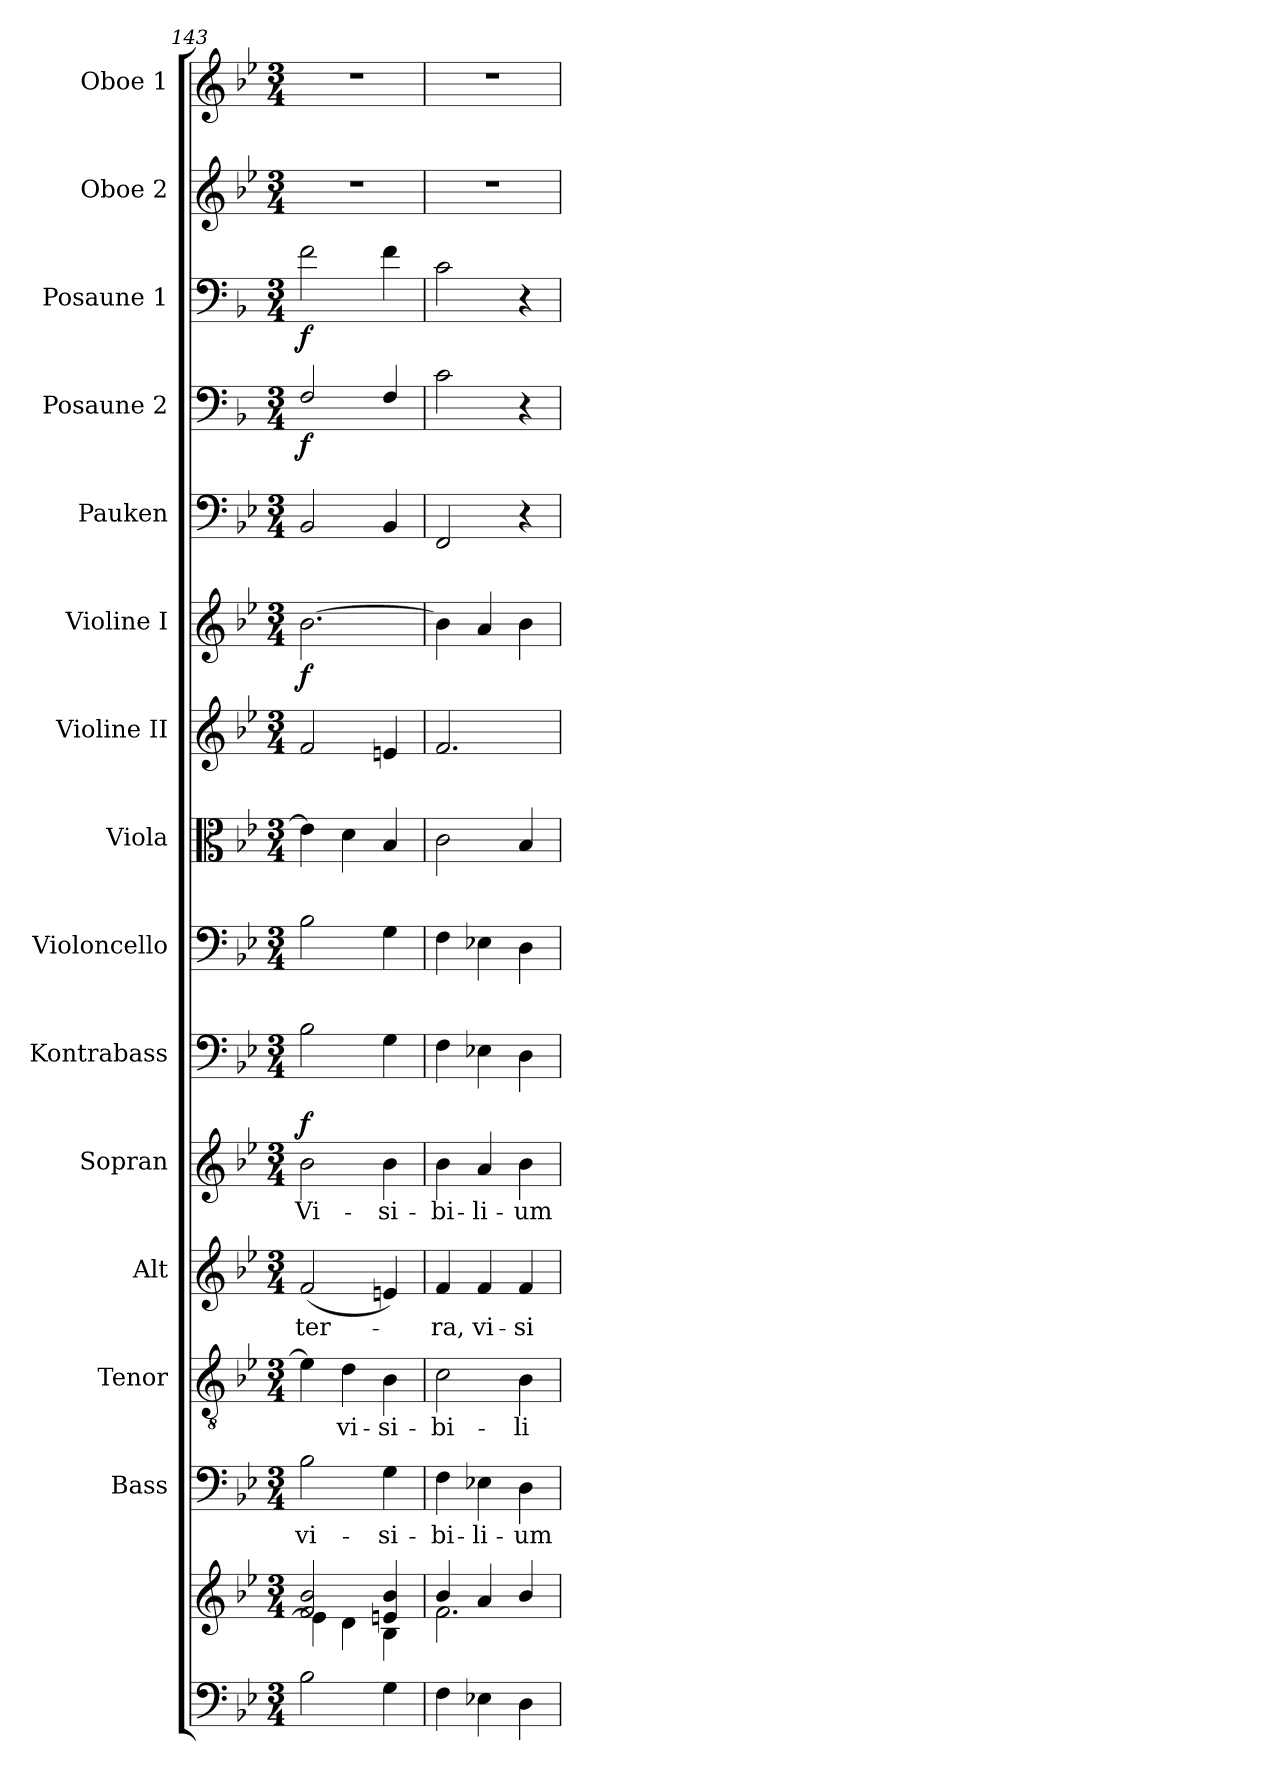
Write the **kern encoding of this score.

**kern	**kern	**kern	**text	**kern	**text	**kern	**text	**kern	**text	**dynam	**kern	**kern	**kern	**kern	**kern	**dynam	**kern	**kern	**dynam	**kern	**dynam	**kern	**kern
*part15	*part15	*part14	*part14	*part13	*part13	*part12	*part12	*part11	*part11	*part11	*part10	*part9	*part8	*part7	*part6	*part6	*part5	*part4	*part4	*part3	*part3	*part2	*part1
*staff16	*staff15	*staff14	*staff14	*staff13	*staff13	*staff12	*staff12	*staff11	*staff11	*staff11	*staff10	*staff9	*staff8	*staff7	*staff6	*staff6	*staff5	*staff4	*staff4	*staff3	*staff3	*staff2	*staff1
*	*	*I"Bass	*	*I"Tenor	*	*I"Alt	*	*I"Sopran	*	*	*I"Kontrabass	*I"Violoncello	*I"Viola	*I"Violine II	*I"Violine I	*	*I"Pauken	*I"Posaune 2	*	*I"Posaune 1	*	*I"Oboe 2	*I"Oboe 1
*	*	*I'B.	*	*I'T.	*	*I'A.	*	*I'S.	*	*	*I'Kb.	*I'Vc.	*I'Vla.	*I'Vl. II	*I'Vl. I	*	*I'Pk.	*I'Pos. 2	*	*I'Pos. 1	*	*I'Ob. 2	*I'Ob. 1
!!LO:PB:g=z
*clefF4	*clefG2	*clefF4	*	*clefGv2	*	*clefG2	*	*clefG2	*	*	*clefF4	*clefF4	*clefC3	*clefG2	*clefG2	*	*clefF4	*clefF4	*	*clefF4	*	*clefG2	*clefG2
*	*	*	*	*	*	*	*	*	*	*	*ITrd7c12	*	*	*	*	*	*	*ITrd4c7	*	*ITrd4c7	*	*	*
*k[b-e-]	*k[b-e-]	*k[b-e-]	*	*k[b-e-]	*	*k[b-e-]	*	*k[b-e-]	*	*	*k[b-e-]	*k[b-e-]	*k[b-e-]	*k[b-e-]	*k[b-e-]	*	*k[b-e-]	*k[b-e-]	*	*k[b-e-]	*	*k[b-e-]	*k[b-e-]
*B-:	*B-:	*B-:	*	*B-:	*	*B-:	*	*B-:	*	*	*B-:	*B-:	*B-:	*B-:	*B-:	*	*B-:	*B-:	*	*B-:	*	*B-:	*B-:
*M3/4	*M3/4	*M3/4	*	*M3/4	*	*M3/4	*	*M3/4	*	*	*M3/4	*M3/4	*M3/4	*M3/4	*M3/4	*	*M3/4	*M3/4	*	*M3/4	*	*M3/4	*M3/4
=143	=143	=143	=143	=143	=143	=143	=143	=143	=143	=143	=143	=143	=143	=143	=143	=143	=143	=143	=143	=143	=143	=143	=143
*	*^	*	*	*	*	*	*	*	*	*	*	*	*	*	*	*	*	*	*	*	*	*	*
!	!	!	!	!LO:LY:b	!	!	!	!LO:LY:b	!	!LO:LY:b	!LO:DY:a	!	!	!	!	!	!LO:DY:b	!	!	!LO:DY:b	!	!LO:DY:b	!	!
2B-\	2f/ 2b-/	4e-\]	2B-\	vi-	4e-\]	.	(<2f/	ter-	2b-\	Vi-	f	2BB-\	2B-\	4e-\]	2f/	[2.b-\	f	2BB-/	2BB-/	f	2B-\	f	2.r	2.r
!	!	!	!	!	!	!LO:LY:b	!	!	!	!	!	!	!	!	!	!	!	!	!	!	!	!	!	!
.	.	4d\	.	.	4d\	vi-	.	.	.	.	.	.	.	4d\	.	.	.	.	.	.	.	.	.	.
!	!	!	!	!LO:LY:b	!	!LO:LY:b	!	!	!	!LO:LY:b	!	!	!	!	!	!	!	!	!	!	!	!	!	!
4G\	4en/ 4b-/	4B-\	4G\	-si-	4B-\	-si-	4en/)	.	4b-\	-si-	.	4GG\	4G\	4B-/	4en/	.	.	4BB-/	4BB-/	.	4B-\	.	.	.
=144	=144	=144	=144	=144	=144	=144	=144	=144	=144	=144	=144	=144	=144	=144	=144	=144	=144	=144	=144	=144	=144	=144	=144	=144
!	!	!	!	!LO:LY:b	!	!LO:LY:b	!	!LO:LY:b	!	!LO:LY:b	!	!	!	!	!	!	!	!	!	!	!	!	!	!
4F\	4b-/	2.f\	4F\	-bi-	2c\	-bi-	4f/	-ra,	4b-\	-bi-	.	4FF\	4F\	2c\	2.f/	4b-\]	.	2FF/	2F\	.	2F\	.	2.r	2.r
!	!	!	!	!LO:LY:b	!	!	!	!LO:LY:b	!	!LO:LY:b	!	!	!	!	!	!	!	!	!	!	!	!	!	!
4E-X\	4a/	.	4E-X\	-li-	.	.	4f/	vi-	4a/	-li-	.	4EE-X\	4E-X\	.	.	4a/	.	.	.	.	.	.	.	.
!	!	!	!	!LO:LY:b	!	!LO:LY:b	!	!LO:LY:b	!	!LO:LY:b	!	!	!	!	!	!	!	!	!	!	!	!	!	!
4D\	4b-/	.	4D\	-um	4B-\	-li-	4f/	-si-	4b-\	-um	.	4DD\	4D\	4B-/	.	4b-\	.	4r	4r	.	4r	.	.	.
*	*v	*v	*	*	*	*	*	*	*	*	*	*	*	*	*	*	*	*	*	*	*	*	*	*
=	=	=	=	=	=	=	=	=	=	=	=	=	=	=	=	=	=	=	=	=	=	=	=
*-	*-	*-	*-	*-	*-	*-	*-	*-	*-	*-	*-	*-	*-	*-	*-	*-	*-	*-	*-	*-	*-	*-	*-
